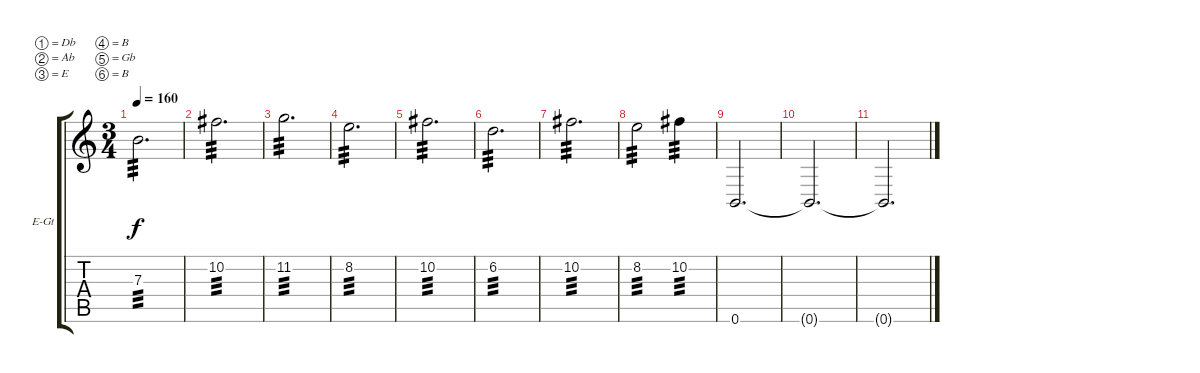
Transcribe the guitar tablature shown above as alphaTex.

\bracketExtendMode groupsimilarinstruments
\firstSystemTrackNameOrientation horizontal
\otherSystemsTrackNameOrientation horizontal
\track ("Mick Thompson" "E-Gt") {instrument distortionguitar}
\staff {score tabs}
\tuning (Db4 Ab3 E3 B2 Gb2 B1)
\ts (3 4)
\tempo 160
\clef g2
\ks c
7.3.2{d tp 3 dy f} |
10.2.2{d tp 3} |
11.2.2{d tp 3} |
8.2.2{d tp 3} |
10.2.2{d tp 3} |
6.2.2{d tp 3} |
10.2.2{d tp 3} |
8.2.2{tp 3} 10.2.4{tp 3} |
0.6.2{d} |
0.6{t}.2{d} |
0.6{t}.2{d}
